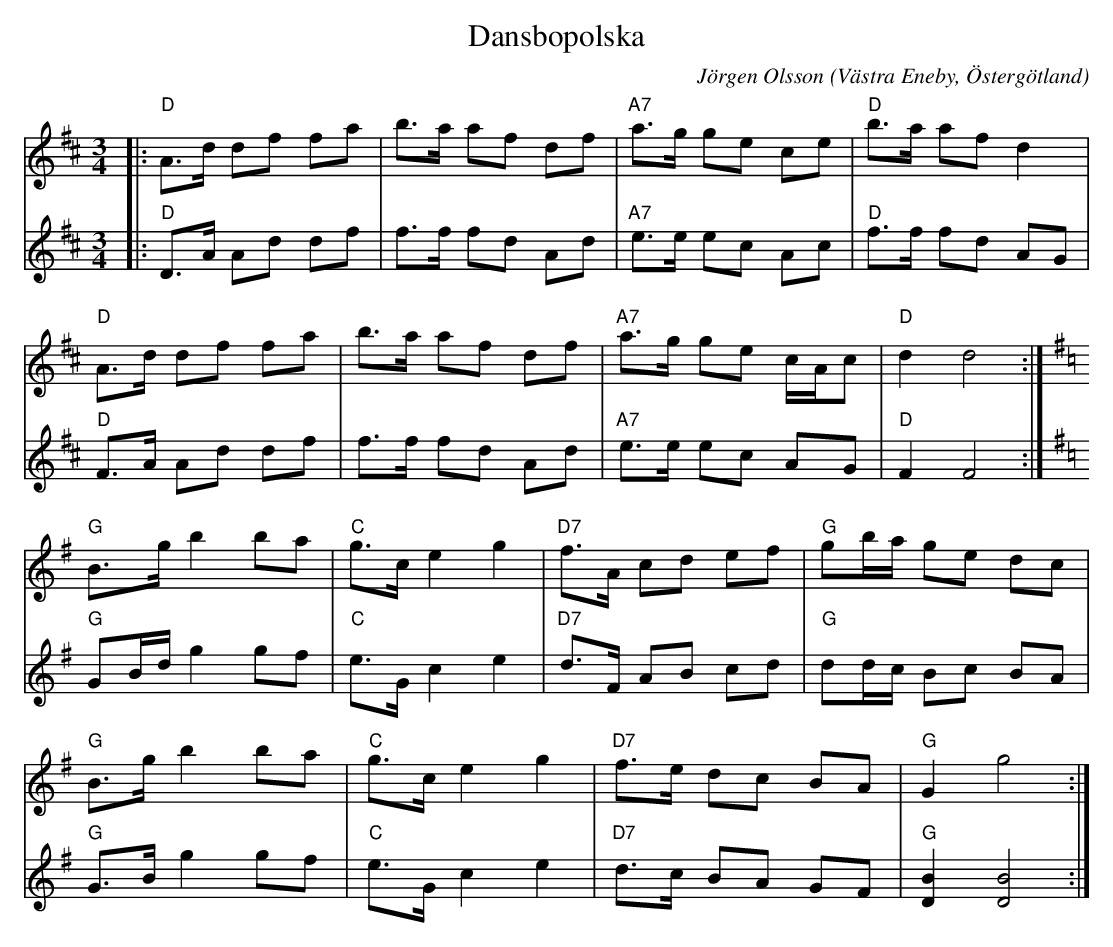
X:1
T:Dansbopolska
C:Jörgen Olsson
O:Västra Eneby, Östergötland
M:3/4
L:1/8
K:D
V:1
|:"D"A>d df fa|b>a af df|"A7"a>g ge ce|"D"b>a af d2|
"D"A>d df fa|b>a af df|"A7"a>g ge c/A/c|"D"d2 d4:|
[K:G]"G"B>g b2 ba|"C"g>c e2 g2|"D7"f>A cd ef|"G" gb/a/ ge dc|
"G"B>g b2 ba|"C"g>c e2 g2|"D7"f>e dc BA|"G" G2 g4:|
V:2
|:"D"D>A Ad df|f>f fd Ad|"A7"e>e ec Ac|"D"f>f fd AG|
"D"F>A Ad df|f>f fd Ad|"A7"e>e ec AG|"D"F2 F4:|
[K:G]"G"GB/d/ g2 gf|"C"e>G c2 e2|"D7"d>F AB cd|"G" dd/c/ Bc BA|
"G"G>B g2 gf|"C"e>G c2 e2|"D7"d>c BA GF|"G" [DB]2 [DB]4:|
